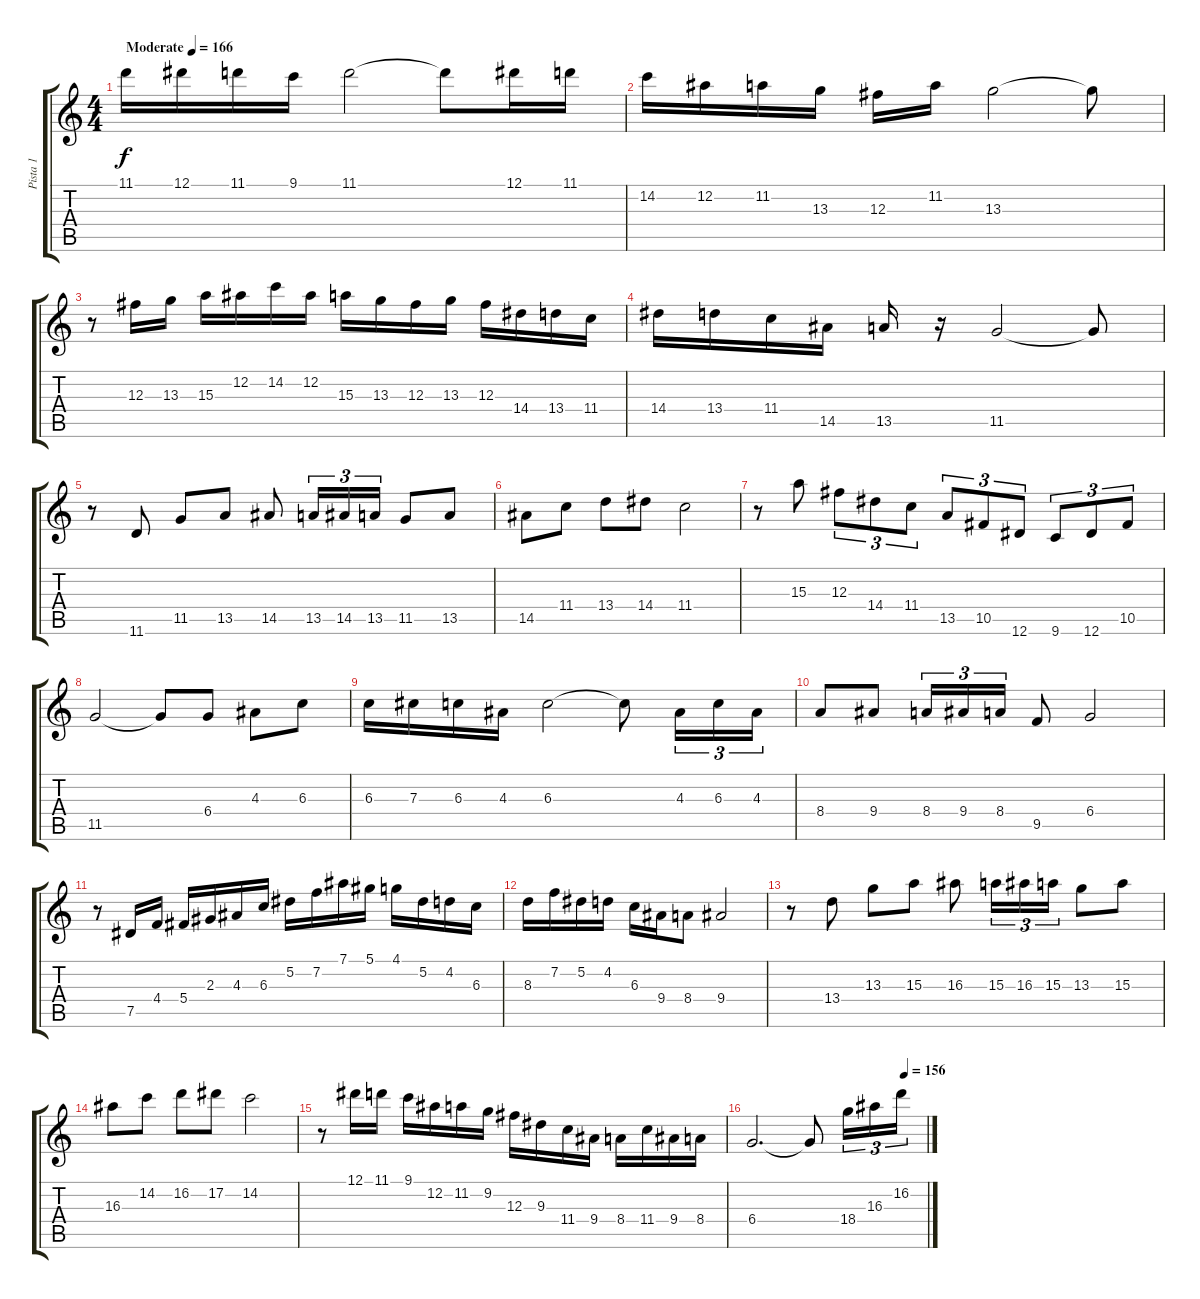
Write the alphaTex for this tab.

\track ("Pista 1" "Pista 1") {instrument overdrivenguitar}
\staff {score tabs}
\tuning (Eb4 Bb3 Gb3 Db3 Ab2 Eb2) {hide}
\ts (4 4)
\tempo (166 "Moderate")
\clef g2
\ks c
11.1.16{dy f instrument overdrivenguitar} 12.1.16 11.1.16 9.1.16 11.1.2 11.1{t}.8 12.1.16 11.1.16 |
14.2.16 12.2.16 11.2.16 13.3.16 12.3.16 11.2.16 13.3.2 13.3{t}.8 |
r.8 12.3.16 13.3.16 15.3.16 12.2.16 14.2.16 12.2.16 15.3.16 13.3.16 12.3.16 13.3.16 12.3.16 14.4.16 13.4.16 11.4.16 |
14.4.16 13.4.16 11.4.16 14.5.16 13.5.16 r.16 11.5.2 11.5{t}.8 |
r.8 11.6.8 11.5.8 13.5.8 14.5.8 13.5.16{tu (3 2)} 14.5.16{tu (3 2)} 13.5.16{tu (3 2)} 11.5.8 13.5.8 |
14.5.8 11.4.8 13.4.8 14.4.8 11.4.2 |
r.8 15.3.8 12.3.8{tu (3 2)} 14.4.8{tu (3 2)} 11.4.8{tu (3 2)} 13.5.8{tu (3 2)} 10.5.8{tu (3 2)} 12.6.8{tu (3 2)} 9.6.8{tu (3 2)} 12.6.8{tu (3 2)} 10.5.8{tu (3 2)} |
11.5.2 11.5{t}.8 6.4.8 4.3.8 6.3.8 |
6.3.16 7.3.16 6.3.16 4.3.16 6.3.2 6.3{t}.8 4.3.16{tu (3 2)} 6.3.16{tu (3 2)} 4.3.16{tu (3 2)} |
8.4.8 9.4.8 8.4.16{tu (3 2)} 9.4.16{tu (3 2)} 8.4.16{tu (3 2)} 9.5.8 6.4.2 |
r.8 7.5.16 4.4.16 5.4.16 2.3.16 4.3.16 6.3.16 5.2.16 7.2.16 7.1.16 5.1.16 4.1.16 5.2.16 4.2.16 6.3.16 |
8.3.16 7.2.16 5.2.16 4.2.16 6.3.16 9.4.16 8.4.8 9.4.2 |
r.8 13.4.8 13.3.8 15.3.8 16.3.8 15.3.16{tu (3 2)} 16.3.16{tu (3 2)} 15.3.16{tu (3 2)} 13.3.8 15.3.8 |
16.3.8 14.2.8 16.2.8 17.2.8 14.2.2 |
r.8 12.1.16 11.1.16 9.1.16 12.2.16 11.2.16 9.2.16 12.3.16 9.3.16 11.4.16 9.4.16 8.4.16 11.4.16 9.4.16 8.4.16 |
\tempo (156 0.875)
6.4.2{d} 6.4{t}.8 18.4.16{tu (3 2)} 16.3.16{tu (3 2)} 16.2.16{tu (3 2)}
